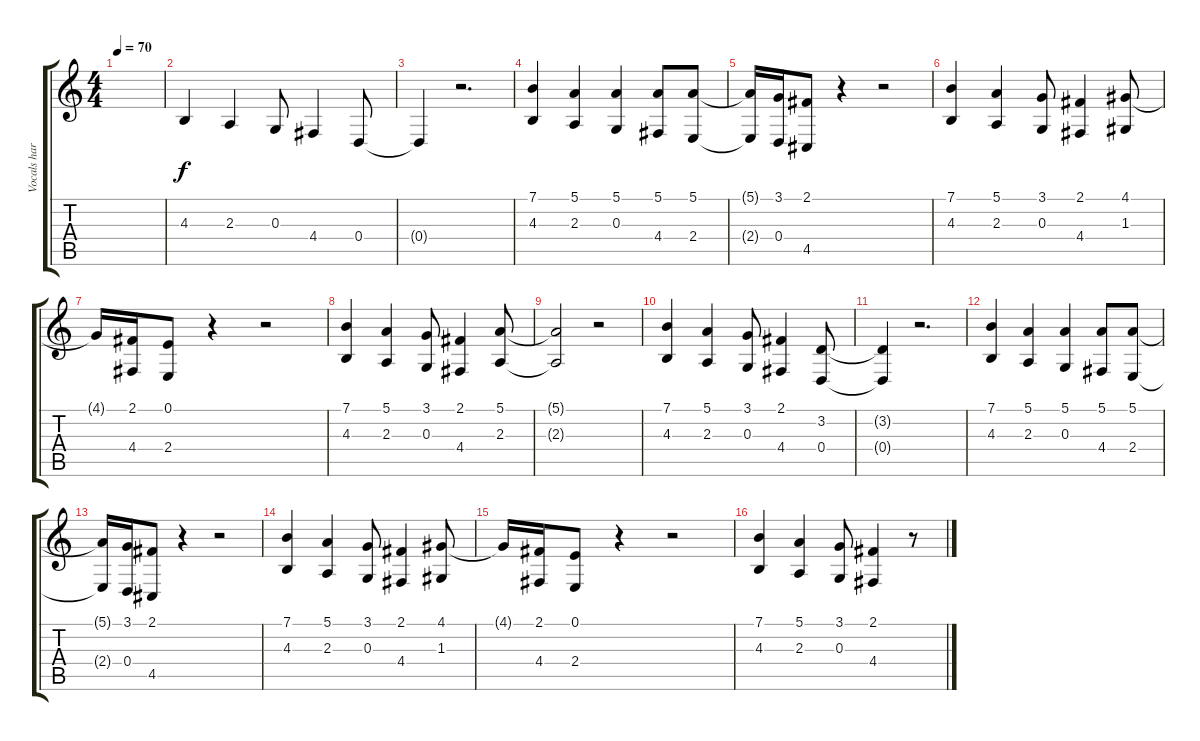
\track ("Vocals harmony" "Vocals har") {instrument lead1square}
\staff {score tabs}
\tuning (E4 B3 G3 D3 A2 E2) {hide}
\ts (4 4)
\tempo 70
\clef g2
\ks c
|
4.3.4 2.3.4 0.3.8 4.4.4 0.4.8 |
0.4{t}.4 r.2{d} |
(7.1 4.3).4 (5.1 2.3).4 (5.1 0.3).4 (5.1 4.4).8 (5.1 2.4).8 |
(5.1{t} 2.4{t}).16 (3.1 0.4).16 (2.1 4.5).8 r.4 r.2 |
(7.1 4.3).4 (5.1 2.3).4 (3.1 0.3).8 (2.1 4.4).4 (4.1 1.3).8 |
4.1{t}.16 (2.1 4.4).16 (0.1 2.4).8 r.4 r.2 |
(7.1 4.3).4 (5.1 2.3).4 (3.1 0.3).8 (2.1 4.4).4 (5.1 2.3).8 |
(5.1{t} 2.3{t}).2 r.2 |
(7.1 4.3).4 (5.1 2.3).4 (3.1 0.3).8 (2.1 4.4).4 (3.2 0.4).8 |
(3.2{t} 0.4{t}).4 r.2{d} |
(7.1 4.3).4 (5.1 2.3).4 (5.1 0.3).4 (5.1 4.4).8 (5.1 2.4).8 |
(5.1{t} 2.4{t}).16 (3.1 0.4).16 (2.1 4.5).8 r.4 r.2 |
(7.1 4.3).4 (5.1 2.3).4 (3.1 0.3).8 (2.1 4.4).4 (4.1 1.3).8 |
4.1{t}.16 (2.1 4.4).16 (0.1 2.4).8 r.4 r.2 |
(7.1 4.3).4 (5.1 2.3).4 (3.1 0.3).8 (2.1 4.4).4 r.8
